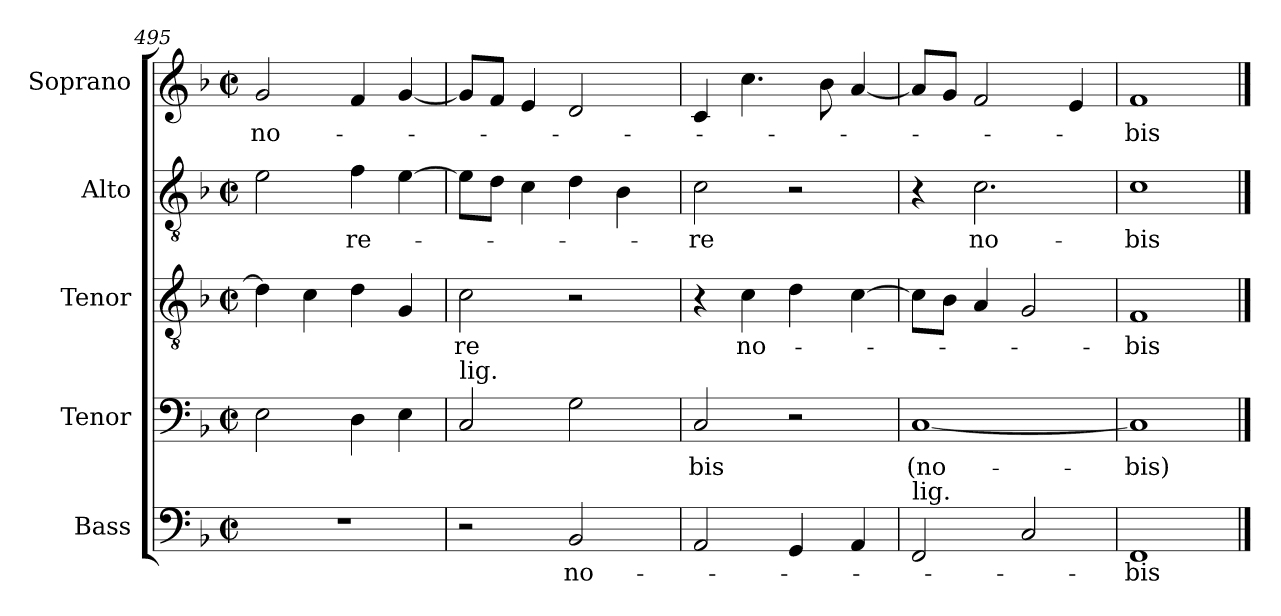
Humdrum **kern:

**kern	**text	**kern	**text	**kern	**text	**kern	**text	**kern	**text
*part5	*part5	*part4	*part4	*part3	*part3	*part2	*part2	*part1	*part1
*staff5	*staff5	*staff4	*staff4	*staff3	*staff3	*staff2	*staff2	*staff1	*staff1
*I"Bass	*	*I"Tenor	*	*I"Tenor	*	*I"Alto	*	*I"Soprano	*
*I'B.	*	*I'T.	*	*I'T.	*	*I'A.	*	*I'S.	*
*clefF4	*	*clefF4	*	*clefGv2	*	*clefGv2	*	*clefG2	*
*k[b-]	*	*k[b-]	*	*k[b-]	*	*k[b-]	*	*k[b-]	*
*M2/2	*	*M2/2	*	*M2/2	*	*M2/2	*	*M2/2	*
*met(c|)	*	*met(c|)	*	*met(c|)	*	*met(c|)	*	*met(c|)	*
=495	=495	=495	=495	=495	=495	=495	=495	=495	=495
!	!	!	!	!	!	!	!	!	!LO:LY:b
1r	.	2E\	.	4d\]	.	2e\	.	2g/	no-
.	.	.	.	4c\	.	.	.	.	.
!	!	!	!	!	!	!	!LO:LY:b	!	!
.	.	4D\	.	4d\	.	4f\	-re-	4f/	.
.	.	4E\	.	4G/	.	[4e\	.	[4g/	.
=496	=496	=496	=496	=496	=496	=496	=496	=496	=496
!	!	!LO:TX:a:t=lig.	!	!	!	!	!	!	!
!	!	!	!	!	!LO:LY:b	!	!	!	!
2r	.	2C/	.	2c\	-re	8e\L]	.	8g/L]	.
.	.	.	.	.	.	8d\J	.	8f/J	.
.	.	.	.	.	.	4c\	.	4e/	.
!	!LO:LY:b	!	!	!	!	!	!	!	!
2BB-/	no-	2G\	.	2r	.	4d\	.	2d/	.
.	.	.	.	.	.	4B-\	.	.	.
=497	=497	=497	=497	=497	=497	=497	=497	=497	=497
!	!	!	!LO:LY:b	!	!	!	!LO:LY:b	!	!
2AA/	.	2C/	-bis	4r	.	2c\	-re	4c/	.
!	!	!	!	!	!LO:LY:b	!	!	!	!
.	.	.	.	4c\	no-	.	.	4.cc\	.
4GG/	.	2r	.	4d\	.	2r	.	.	.
.	.	.	.	.	.	.	.	8b-\	.
4AA/	.	.	.	[4c\	.	.	.	[4a/	.
=498	=498	=498	=498	=498	=498	=498	=498	=498	=498
!LO:TX:a:t=lig.	!	!	!	!	!	!	!	!	!
!	!	!	!LO:LY:b	!	!	!	!	!	!
2FF/	.	[1C	(no-	8c\L]	.	4r	.	8a/L]	.
.	.	.	.	8B-\J	.	.	.	8g/J	.
!	!	!	!	!	!	!	!LO:LY:b	!	!
.	.	.	.	4A/	.	2.c\	no-	2f/	.
2C/	.	.	.	2G/	.	.	.	.	.
.	.	.	.	.	.	.	.	4e/	.
=499	=499	=499	=499	=499	=499	=499	=499	=499	=499
!	!LO:LY:b	!	!LO:LY:b	!	!LO:LY:b	!	!LO:LY:b	!	!LO:LY:b
1FF	-bis	1C]	-bis)	1F	-bis	1c	-bis	1f	bis
==	==	==	==	==	==	==	==	==	==
*-	*-	*-	*-	*-	*-	*-	*-	*-	*-
